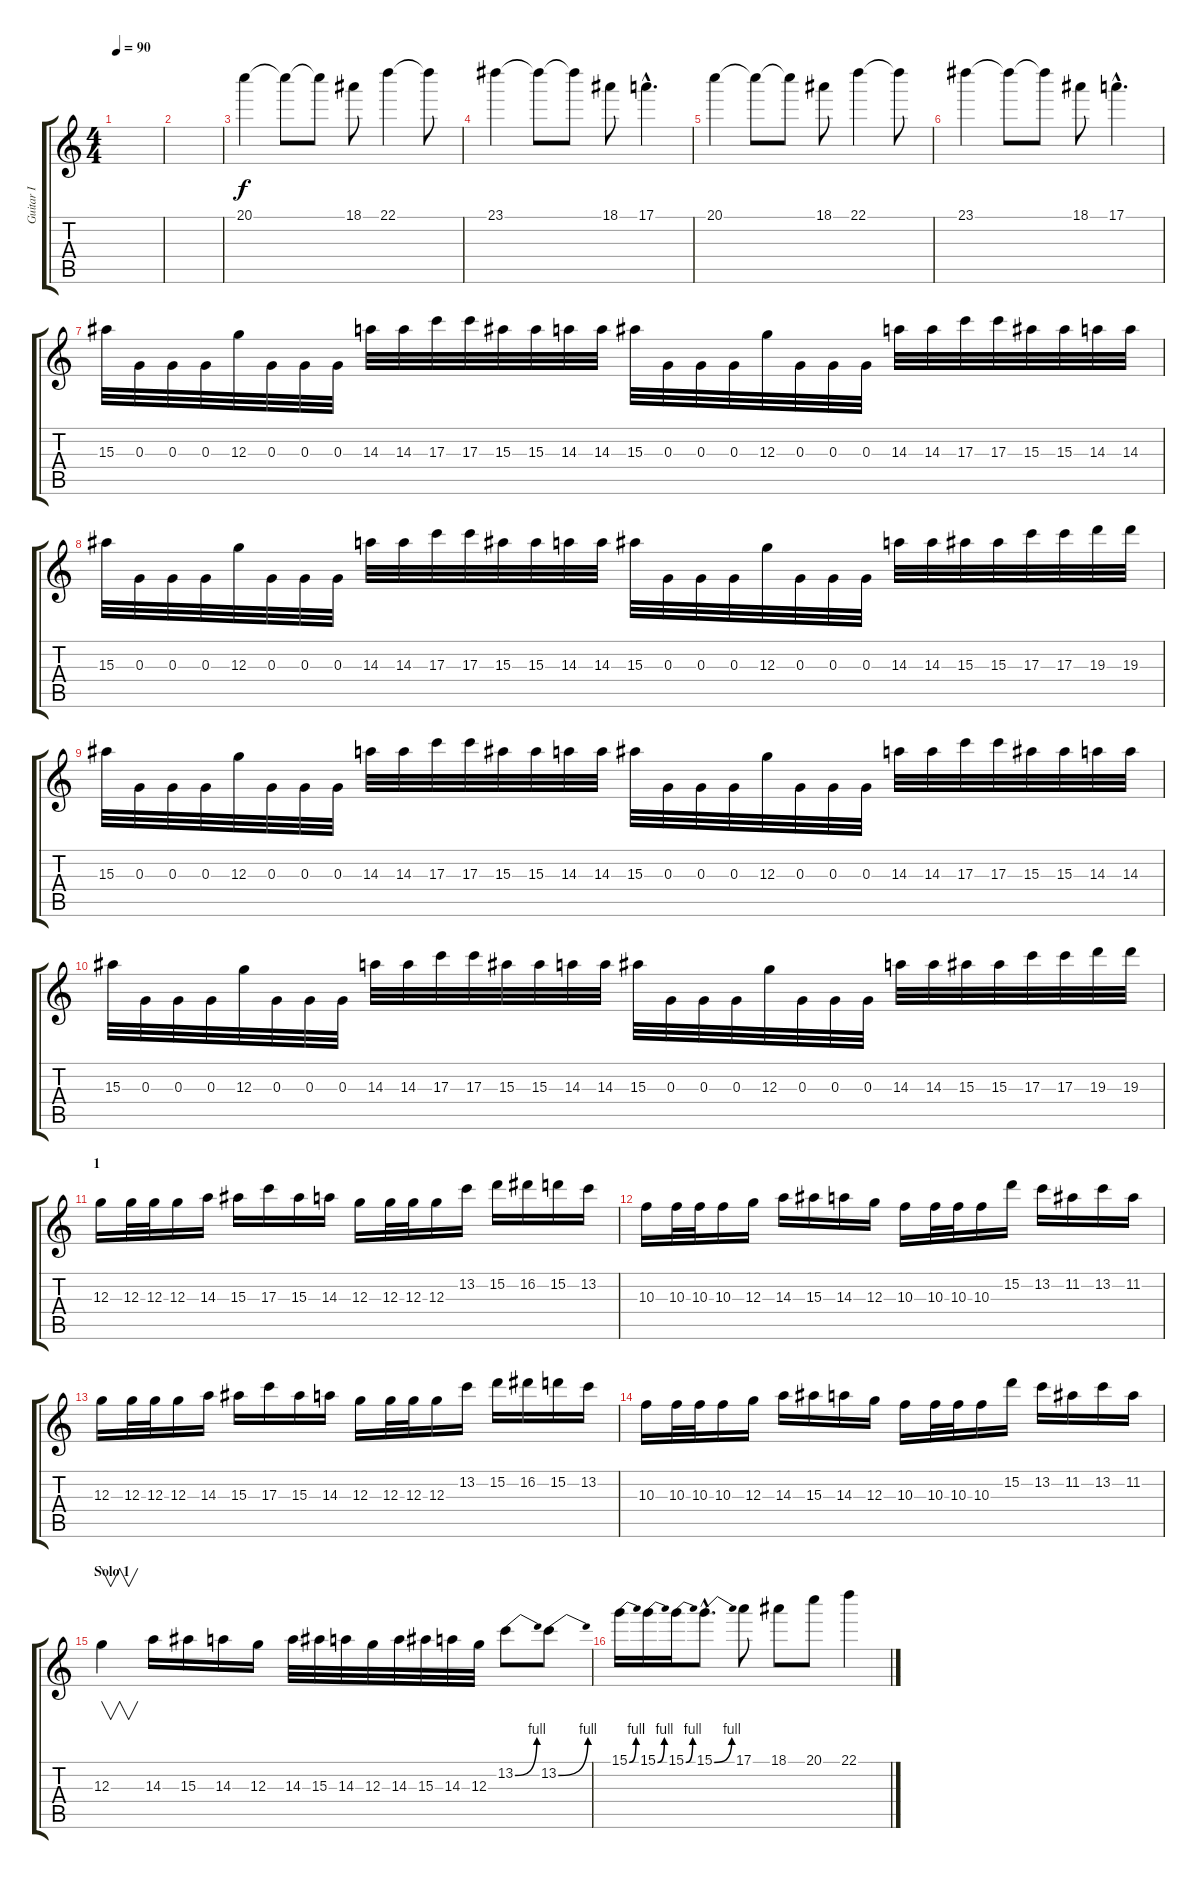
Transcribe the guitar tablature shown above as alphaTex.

\track ("Guitar I" "Guitar I") {instrument distortionguitar}
\staff {score tabs}
\tuning (E4 B3 G3 D3 A2 E2) {hide}
\ts (4 4)
\tempo 90
\clef g2
\ks c
|
|
20.1.4 20.1{t}.8 20.1{t}.8 18.1.8 22.1.4 22.1{t}.8 |
23.1.4 23.1{t}.8 23.1{t}.8 18.1.8 17.1{hac}.4{d} |
20.1.4 20.1{t}.8 20.1{t}.8 18.1.8 22.1.4 22.1{t}.8 |
23.1.4 23.1{t}.8 23.1{t}.8 18.1.8 17.1{hac}.4{d} |
\section ("" "")
15.3.32 0.3.32 0.3.32 0.3.32 12.3.32 0.3.32 0.3.32 0.3.32 14.3.32 14.3.32 17.3.32 17.3.32 15.3.32 15.3.32 14.3.32 14.3.32 15.3.32 0.3.32 0.3.32 0.3.32 12.3.32 0.3.32 0.3.32 0.3.32 14.3.32 14.3.32 17.3.32 17.3.32 15.3.32 15.3.32 14.3.32 14.3.32 |
15.3.32 0.3.32 0.3.32 0.3.32 12.3.32 0.3.32 0.3.32 0.3.32 14.3.32 14.3.32 17.3.32 17.3.32 15.3.32 15.3.32 14.3.32 14.3.32 15.3.32 0.3.32 0.3.32 0.3.32 12.3.32 0.3.32 0.3.32 0.3.32 14.3.32 14.3.32 15.3.32 15.3.32 17.3.32 17.3.32 19.3.32 19.3.32 |
15.3.32 0.3.32 0.3.32 0.3.32 12.3.32 0.3.32 0.3.32 0.3.32 14.3.32 14.3.32 17.3.32 17.3.32 15.3.32 15.3.32 14.3.32 14.3.32 15.3.32 0.3.32 0.3.32 0.3.32 12.3.32 0.3.32 0.3.32 0.3.32 14.3.32 14.3.32 17.3.32 17.3.32 15.3.32 15.3.32 14.3.32 14.3.32 |
15.3.32 0.3.32 0.3.32 0.3.32 12.3.32 0.3.32 0.3.32 0.3.32 14.3.32 14.3.32 17.3.32 17.3.32 15.3.32 15.3.32 14.3.32 14.3.32 15.3.32 0.3.32 0.3.32 0.3.32 12.3.32 0.3.32 0.3.32 0.3.32 14.3.32 14.3.32 15.3.32 15.3.32 17.3.32 17.3.32 19.3.32 19.3.32 |
\section ("" "1")
12.3.16 12.3.32 12.3.32 12.3.16 14.3.16 15.3.16 17.3.16 15.3.16 14.3.16 12.3.16 12.3.32 12.3.32 12.3.16 13.2.16 15.2.16 16.2.16 15.2.16 13.2.16 |
10.3.16 10.3.32 10.3.32 10.3.16 12.3.16 14.3.16 15.3.16 14.3.16 12.3.16 10.3.16 10.3.32 10.3.32 10.3.16 15.2.16 13.2.16 11.2.16 13.2.16 11.2.16 |
12.3.16 12.3.32 12.3.32 12.3.16 14.3.16 15.3.16 17.3.16 15.3.16 14.3.16 12.3.16 12.3.32 12.3.32 12.3.16 13.2.16 15.2.16 16.2.16 15.2.16 13.2.16 |
10.3.16 10.3.32 10.3.32 10.3.16 12.3.16 14.3.16 15.3.16 14.3.16 12.3.16 10.3.16 10.3.32 10.3.32 10.3.16 15.2.16 13.2.16 11.2.16 13.2.16 11.2.16 |
\section ("" "Solo 1")
12.3.4{v} 14.3.16 15.3.16 14.3.16 12.3.16 14.3.32 15.3.32 14.3.32 12.3.32 14.3.32 15.3.32 14.3.32 12.3.32 13.2{be (bend 0 0 60 4)}.8 13.2{be (bend 0 0 60 4)}.8 |
15.1{be (bend 0 0 60 4)}.16 15.1{be (bend 0 0 60 4)}.16 15.1{be (bend 0 0 60 4)}.16 15.1{be (bend 0 0 60 4) hac}.8{d} 17.1.8 18.1.8 20.1.8 22.1.4
